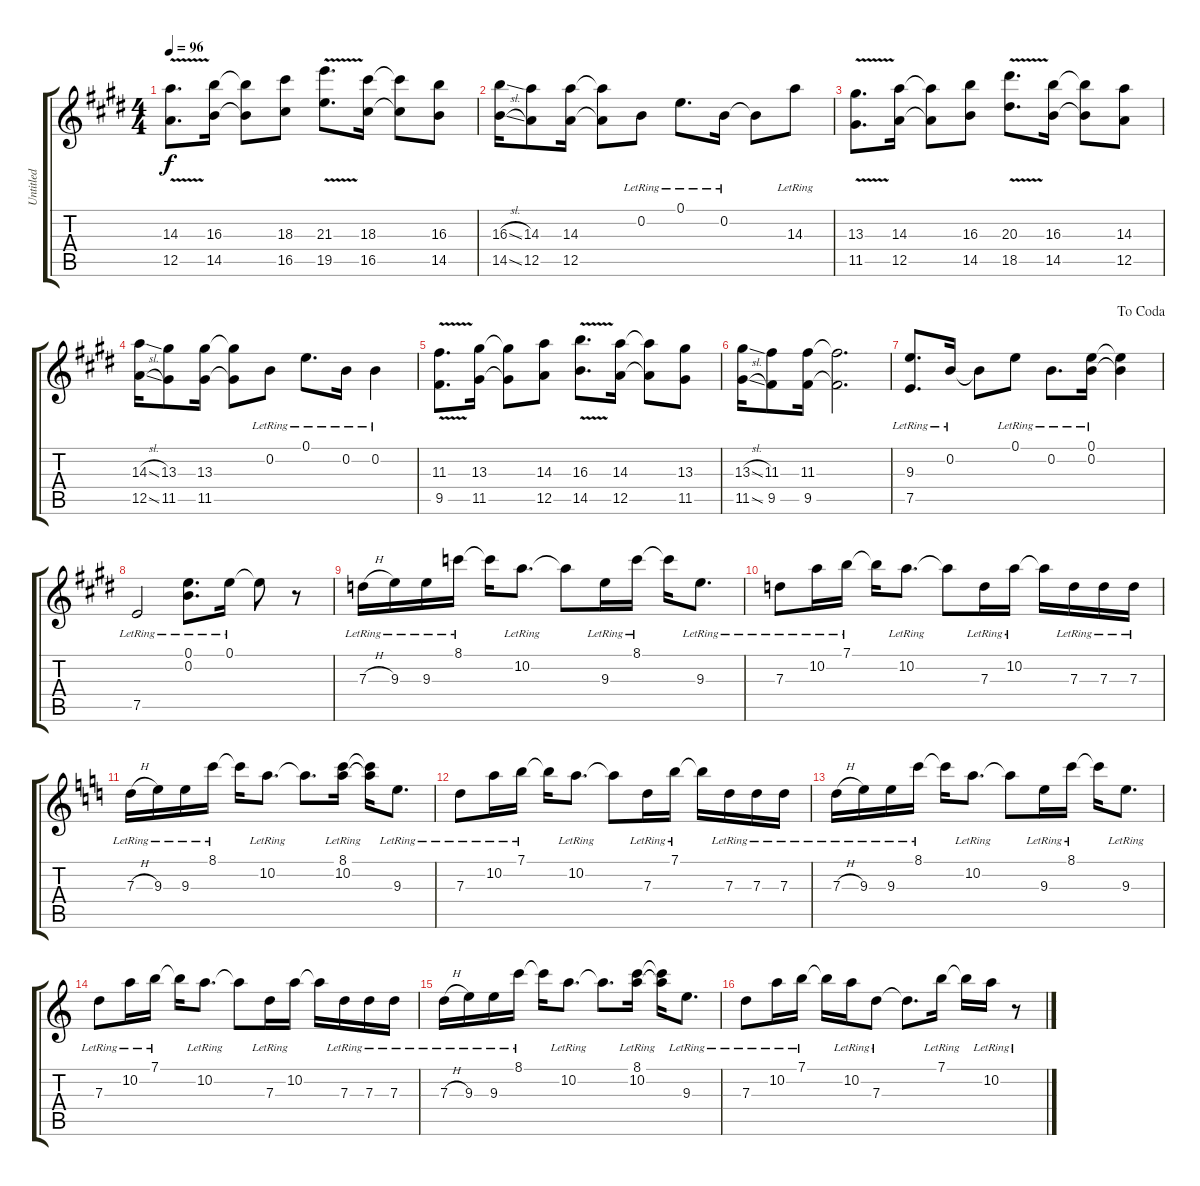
\track ("Untitled" "Untitled") {instrument electricguitarclean}
\staff {score tabs}
\tuning (E4 B3 G3 D3 A2 E2) {hide}
\ts (4 4)
\tempo 96
\clef g2
\ks e
(14.3{v} 12.5{v}).8{d dy f} (16.3 14.5).16 (16.3{t} 14.5{t}).8 (18.3 16.5).8 (21.3{v} 19.5{v}).8{d} (18.3 16.5).16 (18.3{t} 16.5{t}).8 (16.3 14.5).8 |
\ks c#minor
(16.3{sl} 14.5{sl}).16 (14.3 12.5).8 (14.3 12.5).16 (14.3{t} 12.5{t}).8 0.2{lr}.8 0.1{lr}.8{d} 0.2{lr}.16 0.2{t}.8 14.3{lr}.8 |
\ks e
(13.3{v} 11.5{v}).8{d} (14.3 12.5).16 (14.3{t} 12.5{t}).8 (16.3 14.5).8 (20.3{v} 18.5{v}).8{d} (16.3 14.5).16 (16.3{t} 14.5{t}).8 (14.3 12.5).8 |
\ks c#minor
(14.3{sl} 12.5{sl}).16 (13.3 11.5).8 (13.3 11.5).16 (13.3{t} 11.5{t}).8 0.2{lr}.8 0.1{lr}.8{d} 0.2{lr}.16 0.2{lr}.4 |
(11.3{v} 9.5{v}).8{d} (13.3 11.5).16 (13.3{t} 11.5{t}).8 (14.3 12.5).8 (16.3{v} 14.5{v}).8{d} (14.3 12.5).16 (14.3{t} 12.5{t}).8 (13.3 11.5).8 |
\ks e
(13.3{sl} 11.5{sl}).16 (11.3 9.5).8 (11.3 9.5).16 (11.3{t} 9.5{t}).2{d} |
\jump dacoda
\ks c#minor
(9.3{lr} 7.5{lr}).8{d} 0.2{lr}.16 0.2{t}.8 0.1{lr}.8 0.2{lr}.8{d} (0.1{lr} 0.2{lr}).16 (0.1{t} 0.2{t}).4 |
7.5{lr}.2 (0.1{lr} 0.2{lr}).8{d} 0.1{lr}.16 0.1{t}.8 r.8 |
\ks e
7.3{h lr}.16 9.3{lr}.16 9.3{lr}.16 8.1{lr}.16 8.1{t}.16 10.2{lr}.8{d} 10.2{t}.8 9.3{lr}.16 8.1{lr}.16 8.1{t}.16 9.3{lr}.8{d} |
7.3{lr}.8 10.2{lr}.16 7.1{lr}.16 7.1{t}.16 10.2{lr}.8{d} 10.2{t}.8 7.3{lr}.16 10.2{lr}.16 10.2{t}.16 7.3{lr}.16 7.3{lr}.16 7.3{lr}.16 |
\ks c
7.3{h lr}.16 9.3{lr}.16 9.3{lr}.16 8.1{lr}.16 8.1{t}.16 10.2{lr}.8{d} 10.2{t}.8{d} (8.1{lr} 10.2{lr}).16 (8.1{t} 10.2{t}).16 9.3{lr}.8{d} |
7.3{lr}.8 10.2{lr}.16 7.1{lr}.16 7.1{t}.16 10.2{lr}.8{d} 10.2{t}.8 7.3{lr}.16 7.1{lr}.16 7.1{t}.16 7.3{lr}.16 7.3{lr}.16 7.3{lr}.16 |
7.3{h lr}.16 9.3{lr}.16 9.3{lr}.16 8.1{lr}.16 8.1{t}.16 10.2{lr}.8{d} 10.2{t}.8 9.3{lr}.16 8.1{lr}.16 8.1{t}.16 9.3{lr}.8{d} |
7.3{lr}.8 10.2{lr}.16 7.1{lr}.16 7.1{t}.16 10.2{lr}.8{d} 10.2{t}.8 7.3{lr}.16 10.2{lr}.16 10.2{t}.16 7.3{lr}.16 7.3{lr}.16 7.3{lr}.16 |
7.3{h lr}.16 9.3{lr}.16 9.3{lr}.16 8.1{lr}.16 8.1{t}.16 10.2{lr}.8{d} 10.2{t}.8{d} (8.1{lr} 10.2{lr}).16 (8.1{t} 10.2{t}).16 9.3{lr}.8{d} |
7.3{lr}.8 10.2{lr}.16 7.1{lr}.16 7.1{t}.16 10.2{lr}.16 7.3{lr}.8 7.3{t}.8{d} 7.1{lr}.16 7.1{t}.16 10.2{lr}.16 r.8
